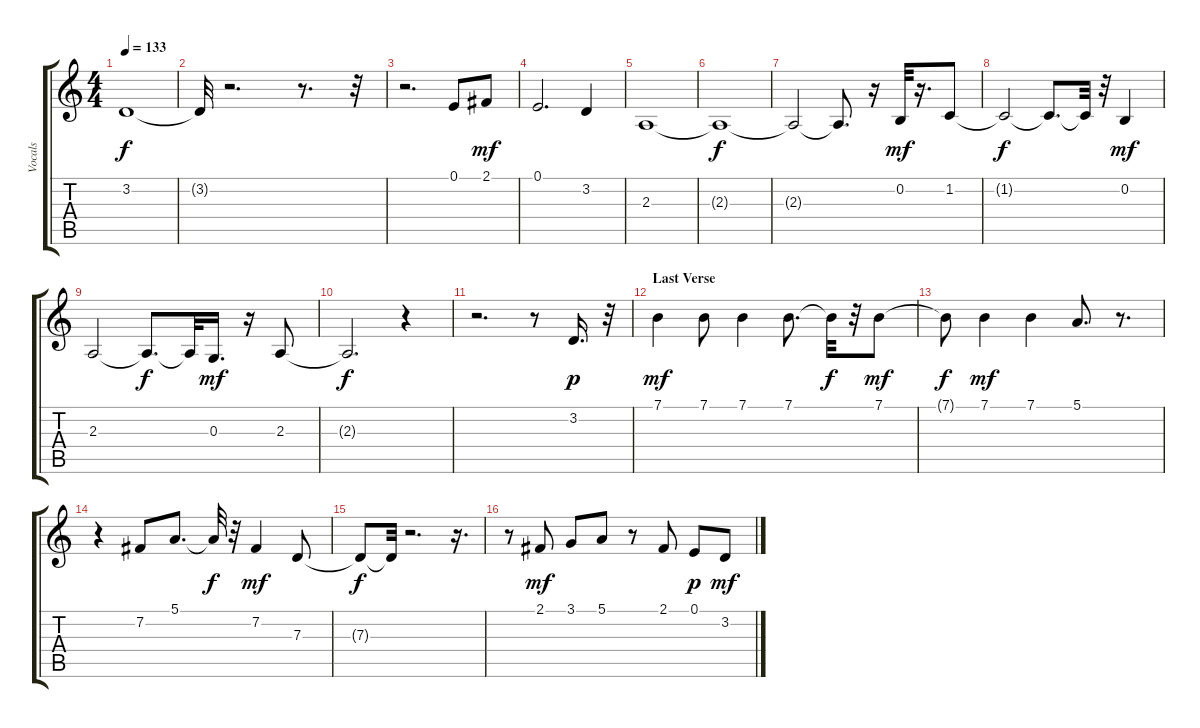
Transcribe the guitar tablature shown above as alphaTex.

\track ("Vocals" "Vocals") {instrument whistle}
\staff {score tabs}
\tuning (E4 B3 G3 D3 A2 E2) {hide}
\ts (4 4)
\tempo 133
\clef g2
\ks c
3.2.1{dy f} |
3.2{t}.32 r.2{d} r.8{d} r.32 |
r.2{d} 0.1.8 2.1.8{dy mf} |
0.1.2{d} 3.2.4 |
2.3.1 |
2.3{t}.1{dy f} |
2.3{t}.2 2.3{t}.8{d} r.16 0.2.32{dy mf} r.16{d} 1.2.8 |
1.2{t}.2{dy f} 1.2{t}.8{d} 1.2{t}.32 r.32 0.2.4{dy mf} |
2.3.2 2.3{t}.8{d dy f} 2.3{t}.32 0.3.16{d dy mf} r.16 2.3.8 |
2.3{t}.2{d dy f} r.4 |
r.2{d} r.8 3.2.16{d dy p} r.32 |
\section ("" "Last Verse")
7.1.4{dy mf} 7.1.8 7.1.4 7.1.8{d} 7.1{t}.32{dy f} r.32 7.1.8{dy mf} |
7.1{t}.8{dy f} 7.1.4{dy mf} 7.1.4 5.1.8{d} r.8{d} |
r.4 7.2.8 5.1.8{d} 5.1{t}.32{dy f} r.32 7.2.4{dy mf} 7.3.8 |
7.3{t}.8{dy f} 7.3{t}.32 r.2{d} r.16{d} |
r.8 2.1.8{dy mf} 3.1.8 5.1.8 r.8 2.1.8 0.1.8{dy p} 3.2.8{dy mf}
